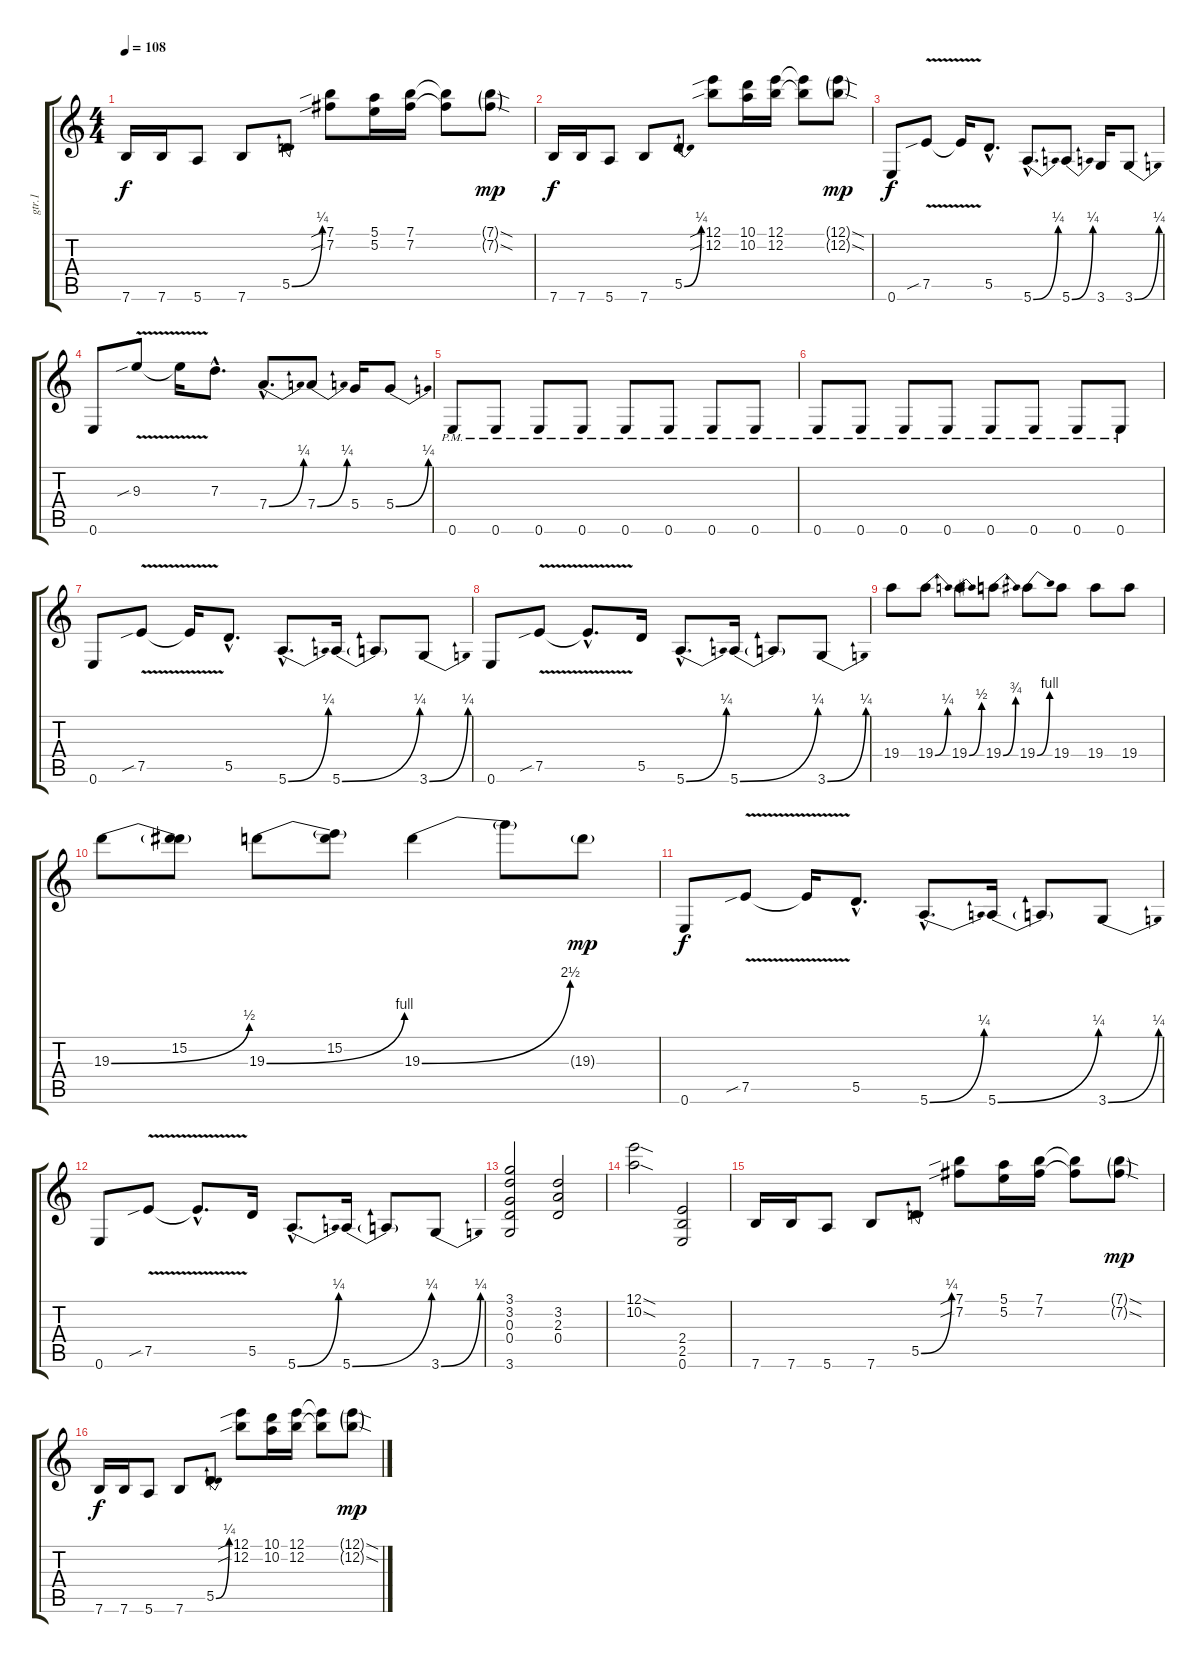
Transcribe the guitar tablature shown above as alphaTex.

\track ("gtr.1" "gtr.1") {instrument distortionguitar}
\staff {score tabs}
\tuning (E4 B3 G3 D3 A2 E2) {hide}
\ts (4 4)
\tempo 108
\clef g2
\ks c
7.6.16{dy f} 7.6.16 5.6.8 7.6.8 5.5{be (bend 0 0 60 1)}.8 (7.1{sib} 7.2{sib}).8 (5.1 5.2).16 (7.1 7.2).16 (7.1{t} 7.2{t}).8 (7.1{sod g} 7.2{sod g}).8{dy mp} |
7.6.16{dy f} 7.6.16 5.6.8 7.6.8 5.5{be (bend 0 0 60 1)}.8 (12.1{sib} 12.2{sib}).8 (10.1 10.2).16 (12.1 12.2).16 (12.1{t} 12.2{t}).8 (12.1{sod g} 12.2{sod g}).8{dy mp} |
0.6.8{dy f} 7.5{v sib}.8 7.5{t}.16 5.5{hac}.8{d} 5.6{be (bend 0 0 60 1) hac}.8{d} 5.6{be (bend 0 0 60 1)}.8 3.6.16 3.6{be (bend 0 0 60 1)}.8 |
0.6.8 9.3{v sib}.8 9.3{t}.16 7.3{hac}.8{d} 7.4{be (bend 0 0 60 1) hac}.8{d} 7.4{be (bend 0 0 60 1)}.8 5.4.16 5.4{be (bend 0 0 60 1)}.8 |
0.6{pm}.8 0.6{pm}.8 0.6{pm}.8 0.6{pm}.8 0.6{pm}.8 0.6{pm}.8 0.6{pm}.8 0.6{pm}.8 |
0.6{pm}.8 0.6{pm}.8 0.6{pm}.8 0.6{pm}.8 0.6{pm}.8 0.6{pm}.8 0.6{pm}.8 0.6{pm}.8 |
0.6.8 7.5{v sib}.8 7.5{t}.16 5.5{hac}.8{d} 5.6{be (bend 0 0 60 1) hac}.8{d} 5.6{be (bend 0 0 60 1)}.16 5.6{t}.8 3.6{be (bend 0 0 60 1)}.8 |
0.6.8 7.5{v sib}.8 7.5{hac t}.8{d} 5.5.16 5.6{be (bend 0 0 60 1) hac}.8{d} 5.6{be (bend 0 0 60 1)}.16 5.6{t}.8 3.6{be (bend 0 0 60 1)}.8 |
19.4.8 19.4{be (bend 0 0 60 1)}.8 19.4{be (bend 0 0 60 2)}.8 19.4{be (bend 0 0 60 3)}.8 19.4{be (bend 0 0 60 4)}.8 19.4.8 19.4.8 19.4.8 |
19.3{be (bend 0 0 60 2)}.8 (15.2 19.3{t}).8 19.3{be (bend 0 0 60 4)}.8 (15.2 19.3{t}).8 19.3{be (bend 0 0 60 10)}.4 19.3{t}.8 19.3{g}.8{dy mp} |
0.6.8{dy f} 7.5{v sib}.8 7.5{t}.16 5.5{hac}.8{d} 5.6{be (bend 0 0 60 1) hac}.8{d} 5.6{be (bend 0 0 60 1)}.16 5.6{t}.8 3.6{be (bend 0 0 60 1)}.8 |
0.6.8 7.5{v sib}.8 7.5{hac t}.8{d} 5.5.16 5.6{be (bend 0 0 60 1) hac}.8{d} 5.6{be (bend 0 0 60 1)}.16 5.6{t}.8 3.6{be (bend 0 0 60 1)}.8 |
(3.1 3.2 0.3 0.4 3.6).2 (3.2 2.3 0.4).2 |
(12.1{sod} 10.2{sod}).2 (2.4 2.5 0.6).2 |
7.6.16 7.6.16 5.6.8 7.6.8 5.5{be (bend 0 0 60 1)}.8 (7.1{sib} 7.2{sib}).8 (5.1 5.2).16 (7.1 7.2).16 (7.1{t} 7.2{t}).8 (7.1{sod g} 7.2{sod g}).8{dy mp} |
7.6.16{dy f} 7.6.16 5.6.8 7.6.8 5.5{be (bend 0 0 60 1)}.8 (12.1{sib} 12.2{sib}).8 (10.1 10.2).16 (12.1 12.2).16 (12.1{t} 12.2{t}).8 (12.1{sod g} 12.2{sod g}).8{dy mp}
